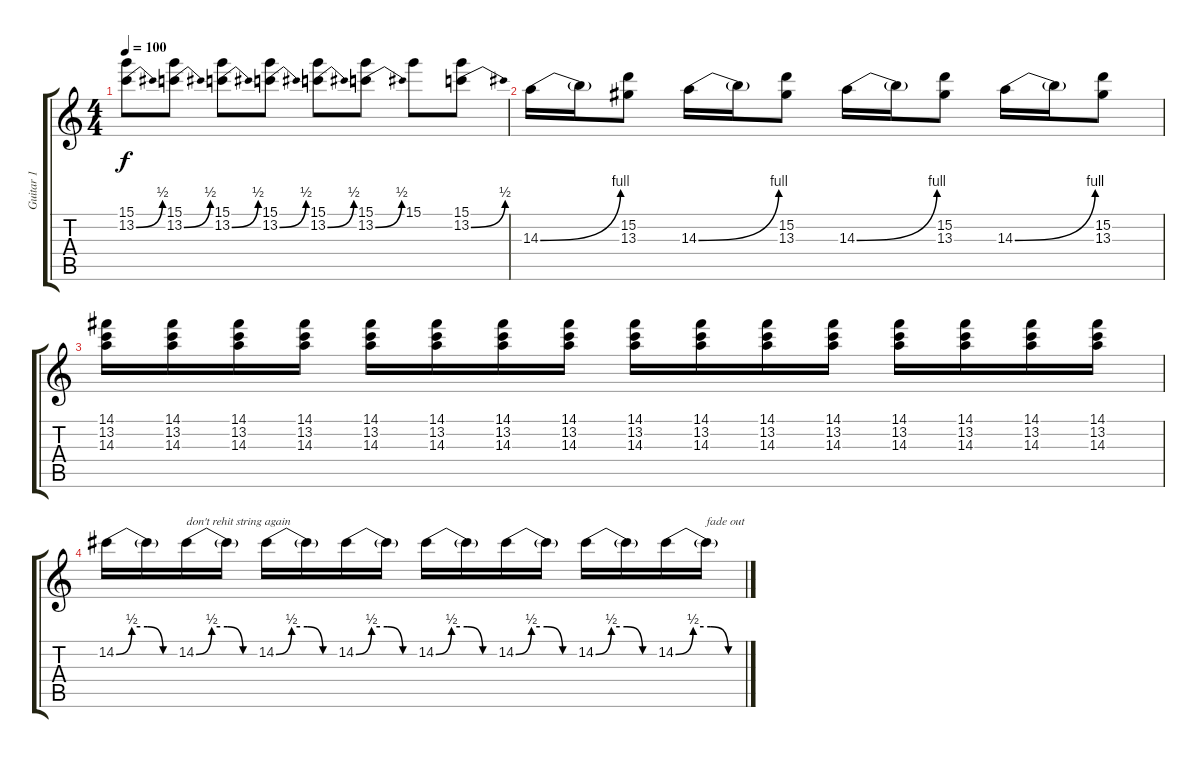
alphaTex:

\track ("Guitar 1" "Guitar 1") {instrument overdrivenguitar}
\staff {score tabs}
\tuning (E4 B3 G3 D3 A2 E2) {hide}
\ts (4 4)
\tempo 100
\clef g2
\ks c
(15.1 13.2{be (bend 0 0 60 2)}).8{dy f} (15.1 13.2{be (bend 0 0 60 2)}).8 (15.1 13.2{be (bend 0 0 60 2)}).8 (15.1 13.2{be (bend 0 0 60 2)}).8 (15.1 13.2{be (bend 0 0 60 2)}).8 (15.1 13.2{be (bend 0 0 60 2)}).8 15.1.8 (15.1 13.2{be (bend 0 0 60 2)}).8 |
14.3{be (bend 0 0 60 4)}.16 14.3{t}.16 (15.2 13.3).8 14.3{be (bend 0 0 60 4)}.16 14.3{t}.16 (15.2 13.3).8 14.3{be (bend 0 0 60 4)}.16 14.3{t}.16 (15.2 13.3).8 14.3{be (bend 0 0 60 4)}.16 14.3{t}.16 (15.2 13.3).8 |
(14.1 13.2 14.3).16 (14.1 13.2 14.3).16 (14.1 13.2 14.3).16 (14.1 13.2 14.3).16 (14.1 13.2 14.3).16 (14.1 13.2 14.3).16 (14.1 13.2 14.3).16 (14.1 13.2 14.3).16 (14.1 13.2 14.3).16 (14.1 13.2 14.3).16 (14.1 13.2 14.3).16 (14.1 13.2 14.3).16 (14.1 13.2 14.3).16 (14.1 13.2 14.3).16 (14.1 13.2 14.3).16 (14.1 13.2 14.3).16 |
14.2{be (custom 0 0 15 2 30 2 45 0 60 0)}.16 14.2{t}.16 14.2{be (custom 0 0 15 2 30 2 45 0 60 0)}.16{txt "don't rehit string again"} 14.2{t}.16 14.2{be (custom 0 0 15 2 30 2 45 0 60 0)}.16 14.2{t}.16 14.2{be (custom 0 0 15 2 30 2 45 0 60 0)}.16 14.2{t}.16 14.2{be (custom 0 0 15 2 30 2 45 0 60 0)}.16 14.2{t}.16 14.2{be (custom 0 0 15 2 30 2 45 0 60 0)}.16 14.2{t}.16 14.2{be (custom 0 0 15 2 30 2 45 0 60 0)}.16 14.2{t}.16 14.2{be (custom 0 0 15 2 30 2 45 0 60 0)}.16 14.2{t}.16{txt "fade out"}
